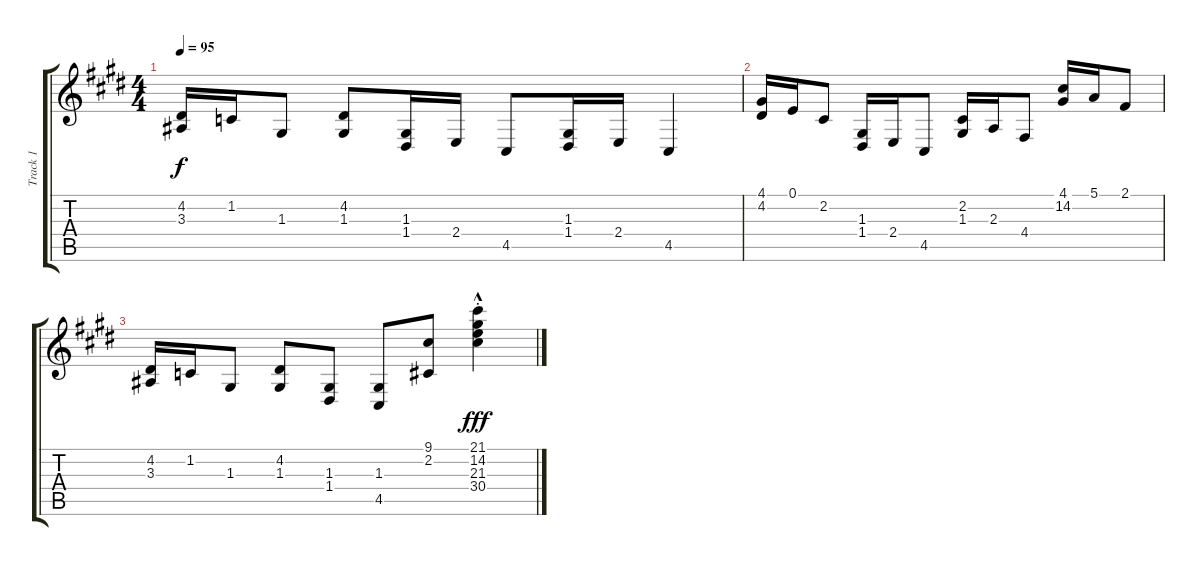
\track ("Track 1" "Track 1") {instrument acousticgrandpiano}
\staff {score tabs}
\tuning (E4 B3 G3 D3 A2 E2) {hide}
\ts (4 4)
\tempo 95
\clef g2
\ks e
(4.2 3.3).16{dy f} 1.2.16 1.3.8 (4.2 1.3).8 (1.3 1.4).16 2.4.16 4.5.8 (1.3 1.4).16 2.4.16 4.5.4 |
(4.1 4.2).16 0.1.16 2.2.8 (1.3 1.4).16 2.4.16 4.5.8 (2.2 1.3).16 2.3.16 4.4.8 (4.1 14.2).16 5.1.16 2.1.8 |
(4.2 3.3).16 1.2.16 1.3.8 (4.2 1.3).8 (1.3 1.4).8 (1.3 4.5).8 (9.1 2.2).8 (21.1{hac st} 14.2{hac st} 21.3{hac st} 30.4{hac st}).4{dy fff}
